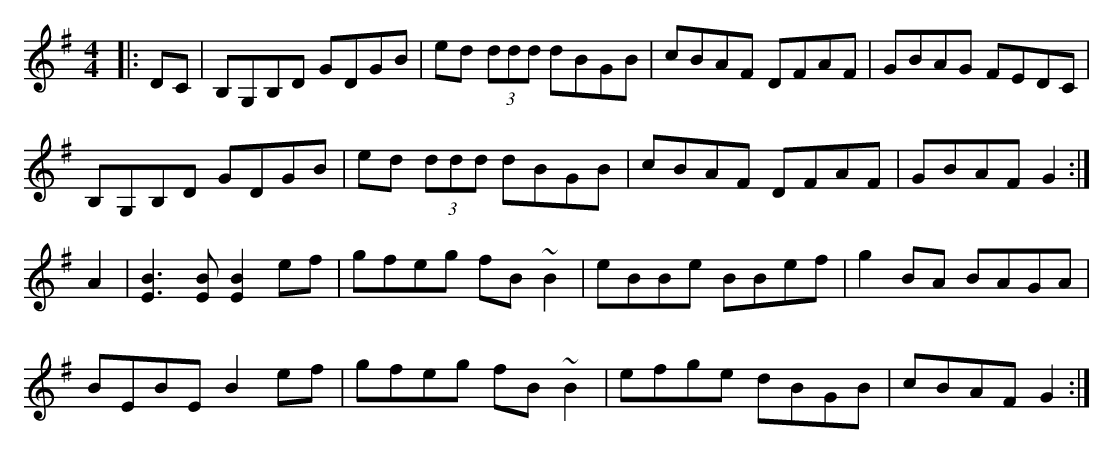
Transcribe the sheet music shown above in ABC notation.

X:1
M:4/4
K:G
|:DC|B,G,B,D GDGB|ed (3ddd dBGB|cBAF DFAF|GBAG FEDC|
B,G,B,D GDGB|ed (3ddd dBGB|cBAF DFAF|GBAF G2:|
A2|[B3E3] [BE] [B2E2]ef|gfeg fB~B2|eBBe BBef|g2BA BAGA|
BEBE B2ef|gfeg fB~B2|efge dBGB|cBAF G2:|
